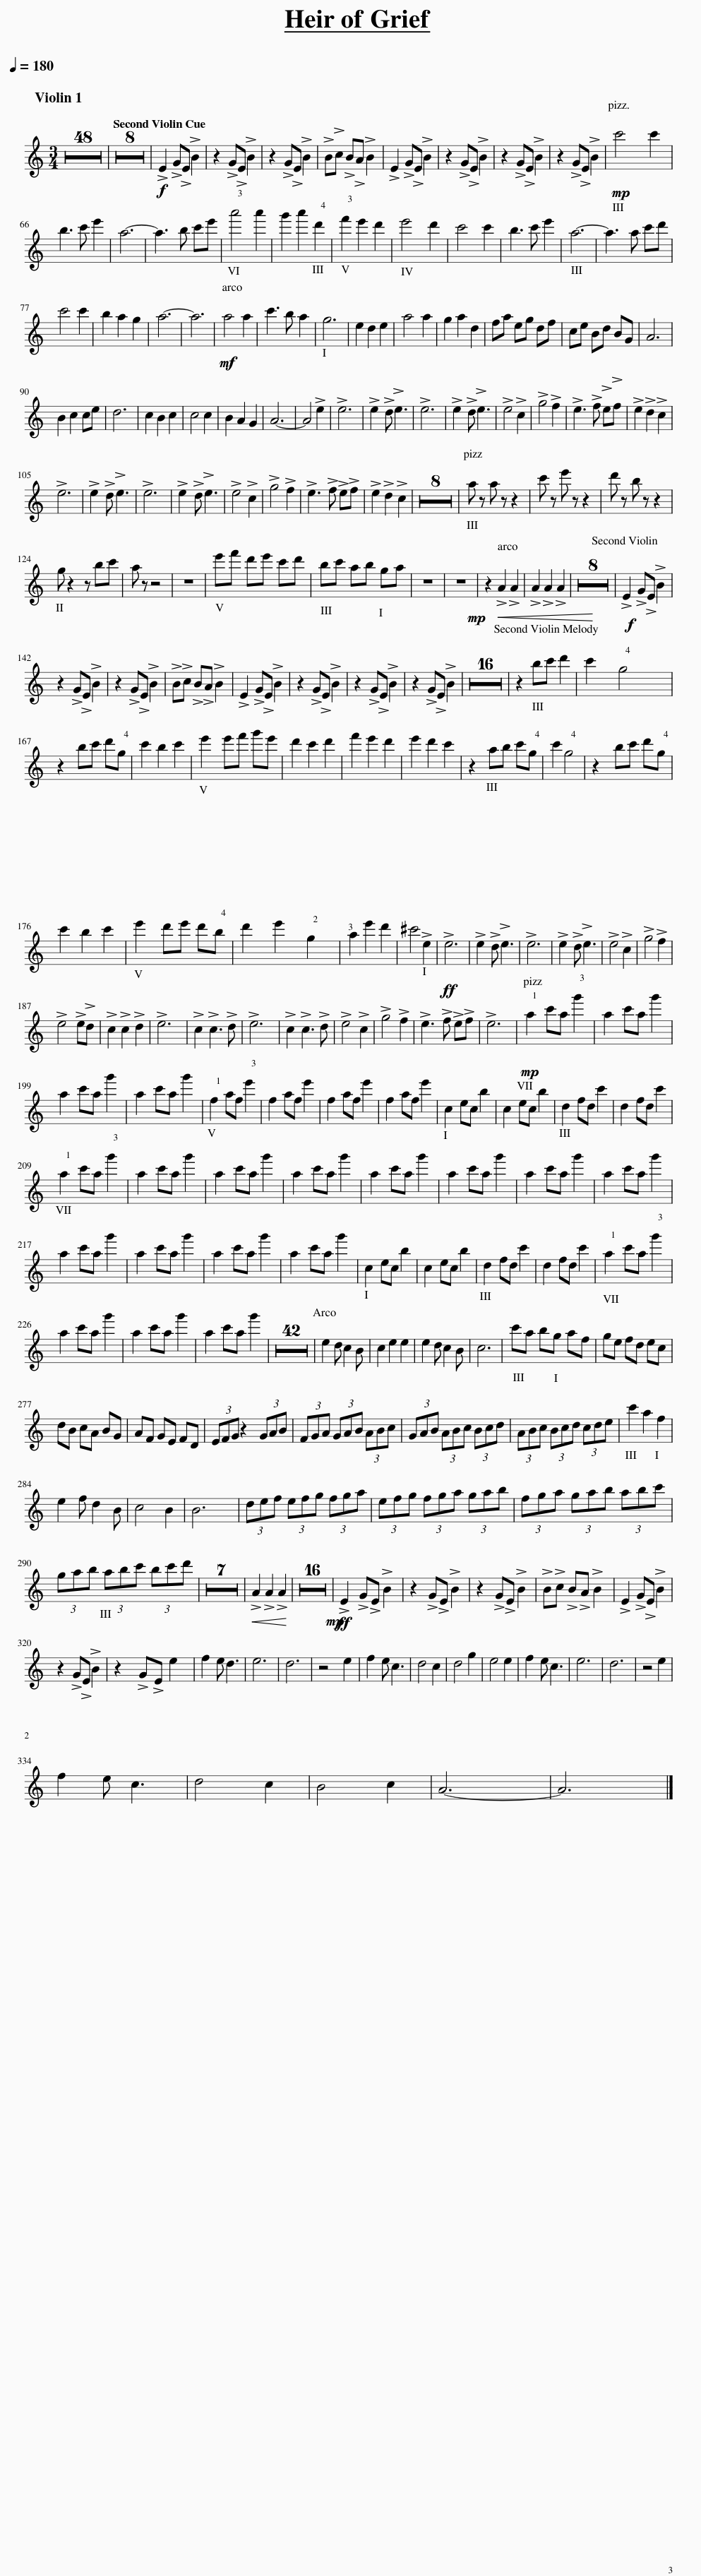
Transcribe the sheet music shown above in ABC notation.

X:1
L:1/8
Q:1/4=180
M:3/4
I:linebreak $
K:C
V:1 treble
V:1
 z6 | z6 | z6 | z6 | z6 | %5
 z6 | z6 | z6 | z6 | z6 | %10
 z6 | z6 | z6 | z6 | z6 | %15
 z6 | z6 | z6 | z6 | z6 | %20
 z6 | z6 | z6 | z6 | z6 | %25
 z6 | z6 | z6 | z6 | z6 | %30
 z6 | z6 | z6 | z6 | z6 | %35
 z6 | z6 | z6 | z6 | z6 | %40
 z6 | z6 | z6 | z6 | z6 | %45
 z6 | z6 | z6 | z6 | z6 | %50
 z6 | z6 | z6 | z6 | z6 | %55
 z6 |!f! !>!E2 !>!G!>!E !>!B2 | z2 !>!G!>!E !>!B2 | z2 !>!G!>!E !>!B2 | !>!B!>!c !>!B!>!A !>!B2 | %60
 !>!E2 !>!G!>!E !>!B2 | z2 !>!G!>!E !>!B2 | z2 !>!G!>!E !>!B2 | z2 !>!G!>!E !>!B2 |!mp! c'4 c'2 |$ %65
 b3 c' e'2 | a6- | a3 b c'e' | !3!a'4 a'2 | g'2 a'2 !4!d'2 | %70
 !3!f'2 e'2 d'2 | e'4 d'2 | c'4 c'2 | b3 c' e'2 | a6- | %75
 a3 a c'd' |$ c'4 c'2 | b2 a2 g2 | a6- | a6 | %80
!mf! a4 a2 | c'3 b a2 | g6 | e2 d2 e2 | a4 a2 | %85
 g2 a2 d2 | fa eg df | ce Bd BG | A6 |$ B2 c2 ce | %90
 d6 | c2 B2 c2 | c4 c2 | B2 A2 G2 | A6- | %95
 A4 !>!e2 | !>!e6 | !>!e2 !>!d !>!e3 | !>!e6 | !>!e2 !>!d !>!e3 | %100
 !>!e4 !>!c2 | !>!g4 !>!f2 | !>!e3 !>!f !>!e!>!f | !>!e2 !>!d2 !>!c2 |$ !>!e6 | %105
 !>!e2 !>!d !>!e3 | !>!e6 | !>!e2 !>!d !>!e3 | !>!e4 !>!c2 | !>!g4 !>!f2 | %110
 !>!e3 !>!f !>!e!>!f | !>!e2 !>!d2 !>!c2 | z6 | z6 | z6 | %115
 z6 | z6 | z6 | z6 | z6 | %120
 a z a z z2 | c' z e' z z2 | d' z b z z2 |$ g z2 z bc' | a z z4 | %125
 z6 | e'f' d'e' c'd' | bc' ab ga | z6 |!mp! z6 | %130
 z2!<(! !>!A2 !>!A2!<)! | !>!A2 !>!A2 !>!A2 | z6 | z6 | z6 | %135
 z6 | z6 | z6 | z6 | z6 | %140
!f! !>!E2 !>!G!>!E !>!B2 |$ z2 !>!G!>!E !>!B2 | z2 !>!G!>!E !>!B2 | !>!B!>!c !>!B!>!A !>!B2 | !>!E2 !>!G!>!E !>!B2 | %145
 z2 !>!G!>!E !>!B2 | z2 !>!G!>!E !>!B2 | z2 !>!G!>!E !>!B2 | z6 | z6 | %150
 z6 | z6 | z6 | z6 | z6 | %155
 z6 | z6 | z6 | z6 | z6 | %160
 z6 | z6 | z6 | z6 | z2 bc' d'2 | %165
 c'2 !4!g4 |$ z2 bc' d'!4!g | c'2 b2 c'2 | e'2 e'f' g'e' | d'2 c'2 d'2 | %170
 f'2 e'2 d'2 | e'2 d'2 c'2 | z2 ab c'!4!g | c'2 !4!g4 | z2 bc' d'!4!g |$ %175
 c'2 b2 c'2 | e'2 d'e' d'!4!b | d'2 e'2 !2!g2 | !3!a2 e'2 d'2 | ^c'4 !>!e2 | %180
!ff! !>!e6 | !>!e2 !>!d !>!e3 | !>!e6 | !>!e2 !>!d !>!e3 | !>!e4 !>!c2 | %185
 !>!g4 !>!f2 |$ !>!e4 !>!e!>!d | !>!c2 !>!c2 !>!d2 | !>!e6 | !>!c2 !>!c3 !>!d | %190
 !>!e6 | !>!c2 !>!c3 !>!d | !>!e4 !>!c2 | !>!g4 !>!f2 | !>!e3 !>!f !>!e!>!f | %195
 !>!e6 |!mp! !1!a2 c'a !3!g'2 | a2 c'a g'2 |$ a2 c'a g'2 | a2 c'a g'2 | %200
 !1!f2 af !3!e'2 | f2 af e'2 | f2 af e'2 | f2 af e'2 | c2 ec b2 | %205
 c2 ec b2 | d2 fd c'2 | d2 fd c'2 |$ !1!a2 c'a !3!g'2 | a2 c'a g'2 | %210
 a2 c'a g'2 | a2 c'a g'2 | a2 c'a g'2 | a2 c'a g'2 | a2 c'a g'2 | %215
 a2 c'a g'2 |$ a2 c'a g'2 | a2 c'a g'2 | a2 c'a g'2 | a2 c'a g'2 | %220
 c2 ec b2 | c2 ec b2 | d2 fd c'2 | d2 fd c'2 | !1!a2 c'a !3!g'2 |$ %225
 a2 c'a g'2 | a2 c'a g'2 | a2 c'a g'2 | z6 | z6 | %230
 z6 | z6 | z6 | z6 | z6 | %235
 z6 | z6 | z6 | z6 | z6 | %240
 z6 | z6 | z6 | z6 | z6 | %245
 z6 | z6 | z6 | z6 | z6 | %250
 z6 | z6 | z6 | z6 | z6 | %255
 z6 | z6 | z6 | z6 | z6 | %260
 z6 | z6 | z6 | z6 | z6 | %265
 z6 | z6 | z6 | z6 | z6 | %270
 e2 d c2 B | c2 e2 e2 | e2 d c2 B | c6 | c'a bg af | %275
 ge fd ec |$ dB cA BG | AF GE FD | (3EFG z2 (3GAB | (3FGA (3GAB (3ABc | %280
 (3GAB (3ABc (3Bcd | (3ABc (3Bcd (3cde | c'2 a2 f2 |$ e2 f d2 B | c4 B2 | %285
 B6 | (3def (3efg (3fga | (3efg (3fga (3gab | (3fga (3gab (3abc' |$ (3gab (3abc' (3bc'd' | %290
 z6 | z6 | z6 | z6 | z6 | %295
 z6 | z6 |!<(! !>!A2 !>!A2 !>!A2!<)! | z6 | z6 | %300
 z6 | z6 | z6 | z6 | z6 | %305
 z6 | z6 | z6 | z6 | z6 | %310
 z6 | z6 | z6 | z6 |!ff! !>!E2 !>!G!>!E !>!B2 | %315
 z2 !>!G!>!E !>!B2 | z2 !>!G!>!E !>!B2 | !>!B!>!c !>!B!>!A !>!B2 | !>!E2 !>!G!>!E !>!B2 |$ z2 !>!G!>!E !>!B2 | %320
 z2 !>!G!>!E e2 | f2 e d3 | e6 | d6 | z4 e2 | %325
 f2 e c3 | d4 c2 | d4 g2 | e4 e2 | f2 e c3 | %330
 e6 | d6 | z4 e2 |$ f2 e c3 | d4 c2 | %335
 B4 c2 | A6- | A6 |] %338
